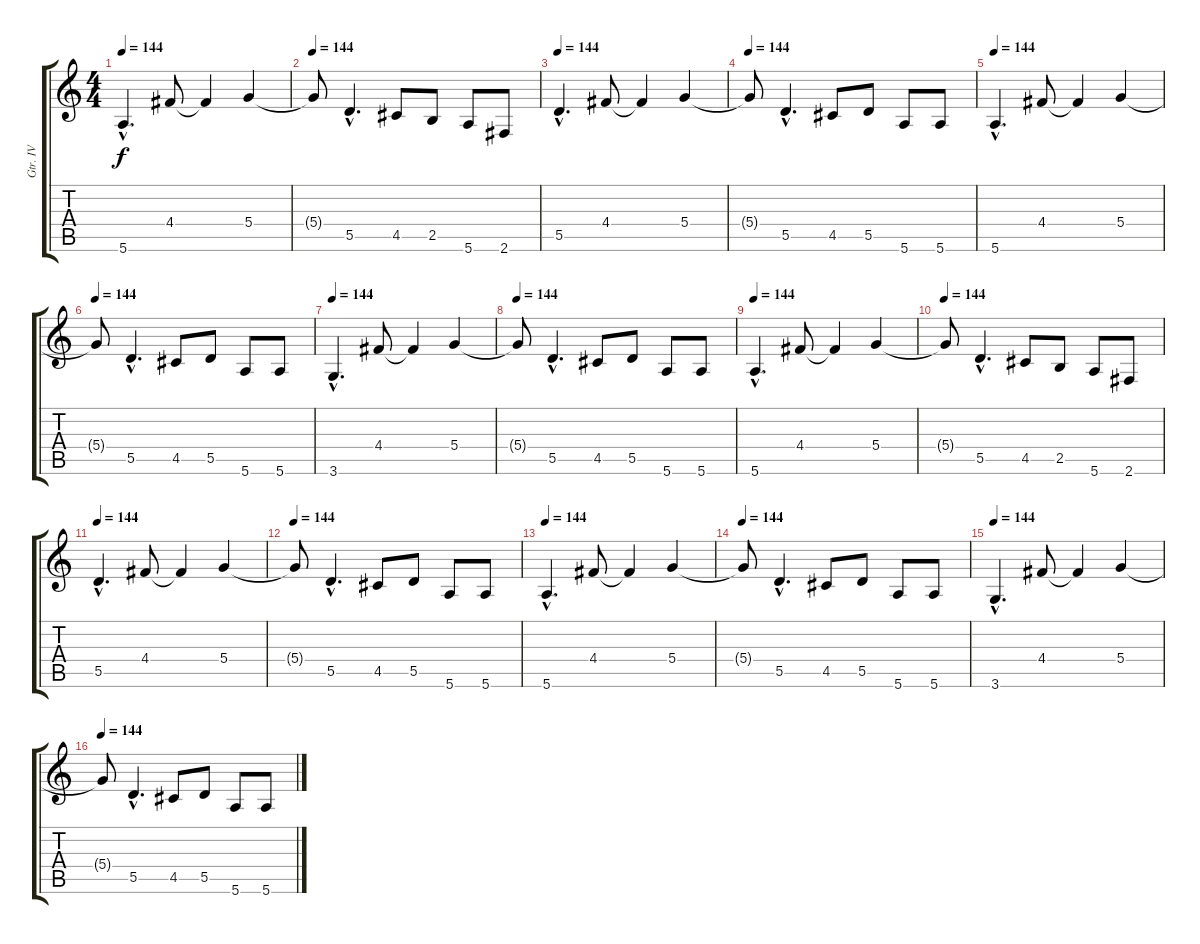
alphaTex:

\track ("Gtr. IV" "Gtr. IV") {instrument distortionguitar}
\staff {score tabs}
\tuning (E4 B3 G3 D3 A2 E2) {hide}
\ts (4 4)
\tempo 144
\clef g2
\ks c
5.6{hac}.4{d dy f} 4.4.8 4.4{t}.4 5.4.4 |
\tempo 144
5.4{t}.8 5.5{hac}.4{d} 4.5.8 2.5.8 5.6.8 2.6.8 |
\tempo 144
5.5{hac}.4{d} 4.4.8 4.4{t}.4 5.4.4 |
\tempo 144
5.4{t}.8 5.5{hac}.4{d} 4.5.8 5.5.8 5.6.8 5.6.8 |
\tempo 144
5.6{hac}.4{d} 4.4.8 4.4{t}.4 5.4.4 |
\tempo 144
5.4{t}.8 5.5{hac}.4{d} 4.5.8 5.5.8 5.6.8 5.6.8 |
\tempo 144
3.6{hac}.4{d} 4.4.8 4.4{t}.4 5.4.4 |
\tempo 144
5.4{t}.8 5.5{hac}.4{d} 4.5.8 5.5.8 5.6.8 5.6.8 |
\tempo 144
5.6{hac}.4{d} 4.4.8 4.4{t}.4 5.4.4 |
\tempo 144
5.4{t}.8 5.5{hac}.4{d} 4.5.8 2.5.8 5.6.8 2.6.8 |
\tempo 144
5.5{hac}.4{d} 4.4.8 4.4{t}.4 5.4.4 |
\tempo 144
5.4{t}.8 5.5{hac}.4{d} 4.5.8 5.5.8 5.6.8 5.6.8 |
\tempo 144
5.6{hac}.4{d} 4.4.8 4.4{t}.4 5.4.4 |
\tempo 144
5.4{t}.8 5.5{hac}.4{d} 4.5.8 5.5.8 5.6.8 5.6.8 |
\tempo 144
3.6{hac}.4{d} 4.4.8 4.4{t}.4 5.4.4 |
\tempo 144
5.4{t}.8 5.5{hac}.4{d} 4.5.8 5.5.8 5.6.8 5.6.8
